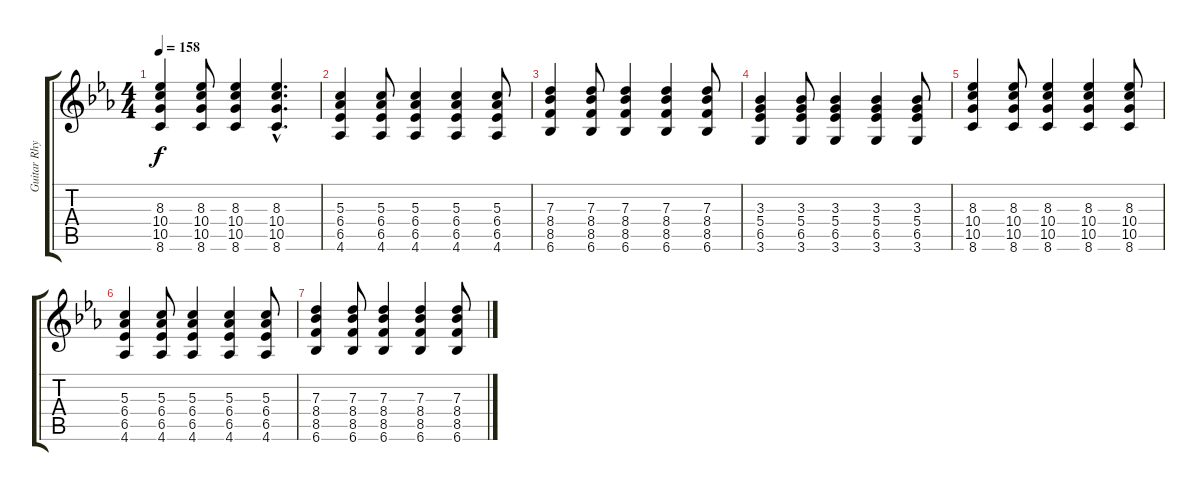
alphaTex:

\track ("Guitar Rhythm 2" "Guitar Rhy") {instrument distortionguitar}
\staff {score tabs}
\tuning (E4 B3 G3 D3 A2 E2) {hide}
\ts (4 4)
\tempo 158
\clef g2
\ks eb
(8.3 10.4 10.5 8.6).4{dy f} (8.3 10.4 10.5 8.6).8 (8.3 10.4 10.5 8.6).4 (8.3{hac} 10.4{hac} 10.5{hac} 8.6{hac}).4{d} |
(5.3 6.4 6.5 4.6).4 (5.3 6.4 6.5 4.6).8 (5.3 6.4 6.5 4.6).4 (5.3 6.4 6.5 4.6).4 (5.3 6.4 6.5 4.6).8 |
(7.3 8.4 8.5 6.6).4 (7.3 8.4 8.5 6.6).8 (7.3 8.4 8.5 6.6).4 (7.3 8.4 8.5 6.6).4 (7.3 8.4 8.5 6.6).8 |
(3.3 5.4 6.5 3.6).4 (3.3 5.4 6.5 3.6).8 (3.3 5.4 6.5 3.6).4 (3.3 5.4 6.5 3.6).4 (3.3 5.4 6.5 3.6).8 |
(8.3 10.4 10.5 8.6).4 (8.3 10.4 10.5 8.6).8 (8.3 10.4 10.5 8.6).4 (8.3 10.4 10.5 8.6).4 (8.3 10.4 10.5 8.6).8 |
(5.3 6.4 6.5 4.6).4 (5.3 6.4 6.5 4.6).8 (5.3 6.4 6.5 4.6).4 (5.3 6.4 6.5 4.6).4 (5.3 6.4 6.5 4.6).8 |
(7.3 8.4 8.5 6.6).4 (7.3 8.4 8.5 6.6).8 (7.3 8.4 8.5 6.6).4 (7.3 8.4 8.5 6.6).4 (7.3 8.4 8.5 6.6).8
